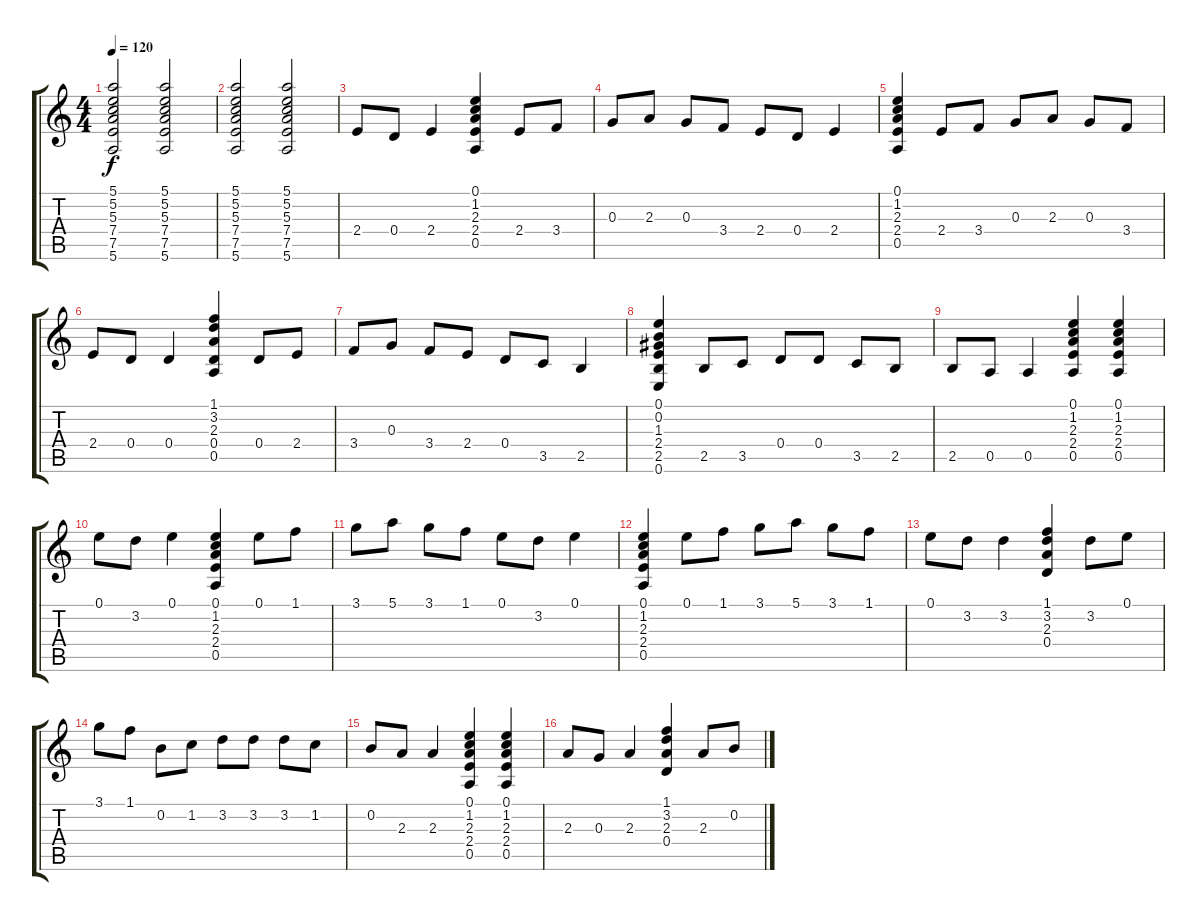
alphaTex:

\track "" {instrument acousticguitarnylon}
\staff {score tabs}
\tuning (E4 B3 G3 D3 A2 E2) {hide}
\ts (4 4)
\tempo 120
\clef g2
\ks c
(5.1 5.2 5.3 7.4 7.5 5.6).2{dy f instrument acousticguitarnylon} (5.1 5.2 5.3 7.4 7.5 5.6).2 |
(5.1 5.2 5.3 7.4 7.5 5.6).2 (5.1 5.2 5.3 7.4 7.5 5.6).2 |
2.4.8 0.4.8 2.4.4 (0.1 1.2 2.3 2.4 0.5).4 2.4.8 3.4.8 |
0.3.8 2.3.8 0.3.8 3.4.8 2.4.8 0.4.8 2.4.4 |
(0.1 1.2 2.3 2.4 0.5).4 2.4.8 3.4.8 0.3.8 2.3.8 0.3.8 3.4.8 |
2.4.8 0.4.8 0.4.4 (1.1 3.2 2.3 0.4 0.5).4 0.4.8 2.4.8 |
3.4.8 0.3.8 3.4.8 2.4.8 0.4.8 3.5.8 2.5.4 |
(0.1 0.2 1.3 2.4 2.5 0.6).4 2.5.8 3.5.8 0.4.8 0.4.8 3.5.8 2.5.8 |
2.5.8 0.5.8 0.5.4 (0.1 1.2 2.3 2.4 0.5).4 (0.1 1.2 2.3 2.4 0.5).4 |
0.1.8 3.2.8 0.1.4 (0.1 1.2 2.3 2.4 0.5).4 0.1.8 1.1.8 |
3.1.8 5.1.8 3.1.8 1.1.8 0.1.8 3.2.8 0.1.4 |
(0.1 1.2 2.3 2.4 0.5).4 0.1.8 1.1.8 3.1.8 5.1.8 3.1.8 1.1.8 |
0.1.8 3.2.8 3.2.4 (1.1 3.2 2.3 0.4).4 3.2.8 0.1.8 |
3.1.8 1.1.8 0.2.8 1.2.8 3.2.8 3.2.8 3.2.8 1.2.8 |
0.2.8 2.3.8 2.3.4 (0.1 1.2 2.3 2.4 0.5).4 (0.1 1.2 2.3 2.4 0.5).4 |
2.3.8 0.3.8 2.3.4 (1.1 3.2 2.3 0.4).4 2.3.8 0.2.8
